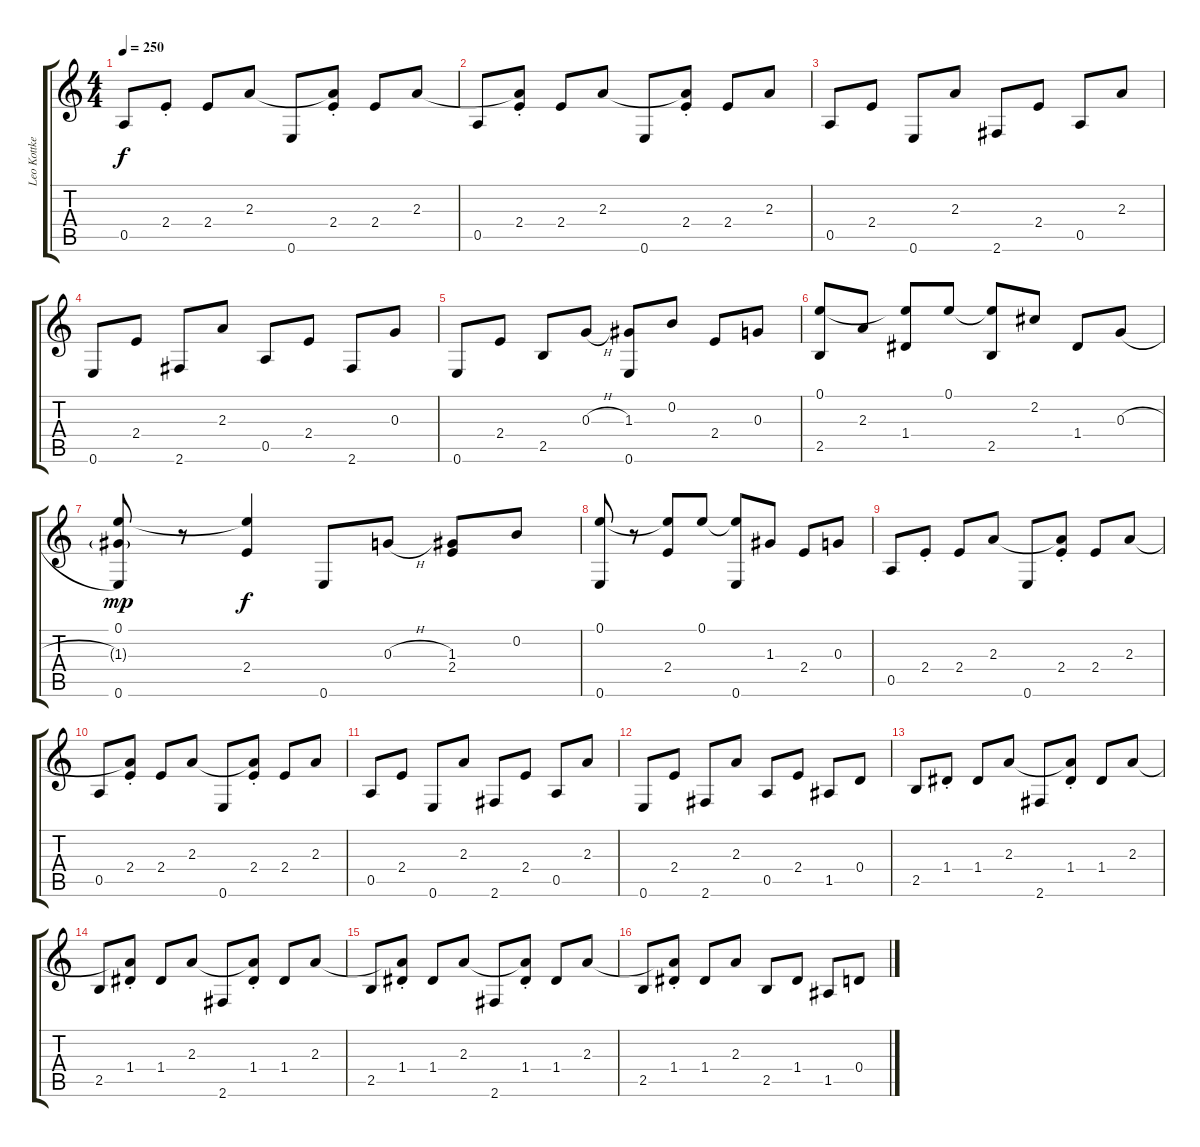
\track ("Leo Kottke" "Leo Kottke") {instrument acousticguitarsteel}
\staff {score tabs}
\tuning (E4 B3 G3 D3 A2 E2) {hide}
\ts (4 4)
\tempo 250
\clef g2
\ks c
0.5.8{dy f} 2.4{st}.8 2.4.8 2.3.8 0.6.8 (2.3{t} 2.4{st}).8 2.4.8 2.3.8 |
0.5.8 (2.3{t} 2.4{st}).8 2.4.8 2.3.8 0.6.8 (2.3{t} 2.4{st}).8 2.4.8 2.3.8 |
0.5.8 2.4.8 0.6.8 2.3.8 2.6.8 2.4.8 0.5.8 2.3.8 |
0.6.8 2.4.8 2.6.8 2.3.8 0.5.8 2.4.8 2.6.8 0.3.8 |
0.6.8 2.4.8 2.5.8 0.3{h}.8 (1.3 0.6).8 0.2.8 2.4.8 0.3.8 |
(0.1 2.5).8 2.3.8 (0.1{t} 1.4).8 0.1.8 (0.1{t} 2.5).8 2.2.8 1.4.8 0.3{h}.8 |
(0.1 1.3{g} 0.6).8{dy mp} r.8 (0.1{t} 2.4).4{dy f} 0.6.8 0.3{h}.8 (1.3 2.4).8 0.2.8 |
(0.1 0.6).8 r.8 (0.1{t} 2.4).8 0.1.8 (0.1{t} 0.6).8 1.3.8 2.4.8 0.3.8 |
0.5.8 2.4{st}.8 2.4.8 2.3.8 0.6.8 (2.3{t} 2.4{st}).8 2.4.8 2.3.8 |
0.5.8 (2.3{t} 2.4{st}).8 2.4.8 2.3.8 0.6.8 (2.3{t} 2.4{st}).8 2.4.8 2.3.8 |
0.5.8 2.4.8 0.6.8 2.3.8 2.6.8 2.4.8 0.5.8 2.3.8 |
0.6.8 2.4.8 2.6.8 2.3.8 0.5.8 2.4.8 1.5.8 0.4.8 |
2.5.8 1.4{st}.8 1.4.8 2.3.8 2.6.8 (2.3{t} 1.4{st}).8 1.4.8 2.3.8 |
2.5.8 (2.3{t} 1.4{st}).8 1.4.8 2.3.8 2.6.8 (2.3{t} 1.4{st}).8 1.4.8 2.3.8 |
2.5.8 (2.3{t} 1.4{st}).8 1.4.8 2.3.8 2.6.8 (2.3{t} 1.4{st}).8 1.4.8 2.3.8 |
2.5.8 (2.3{t} 1.4{st}).8 1.4.8 2.3.8 2.5.8 1.4.8 1.5.8 0.4.8
